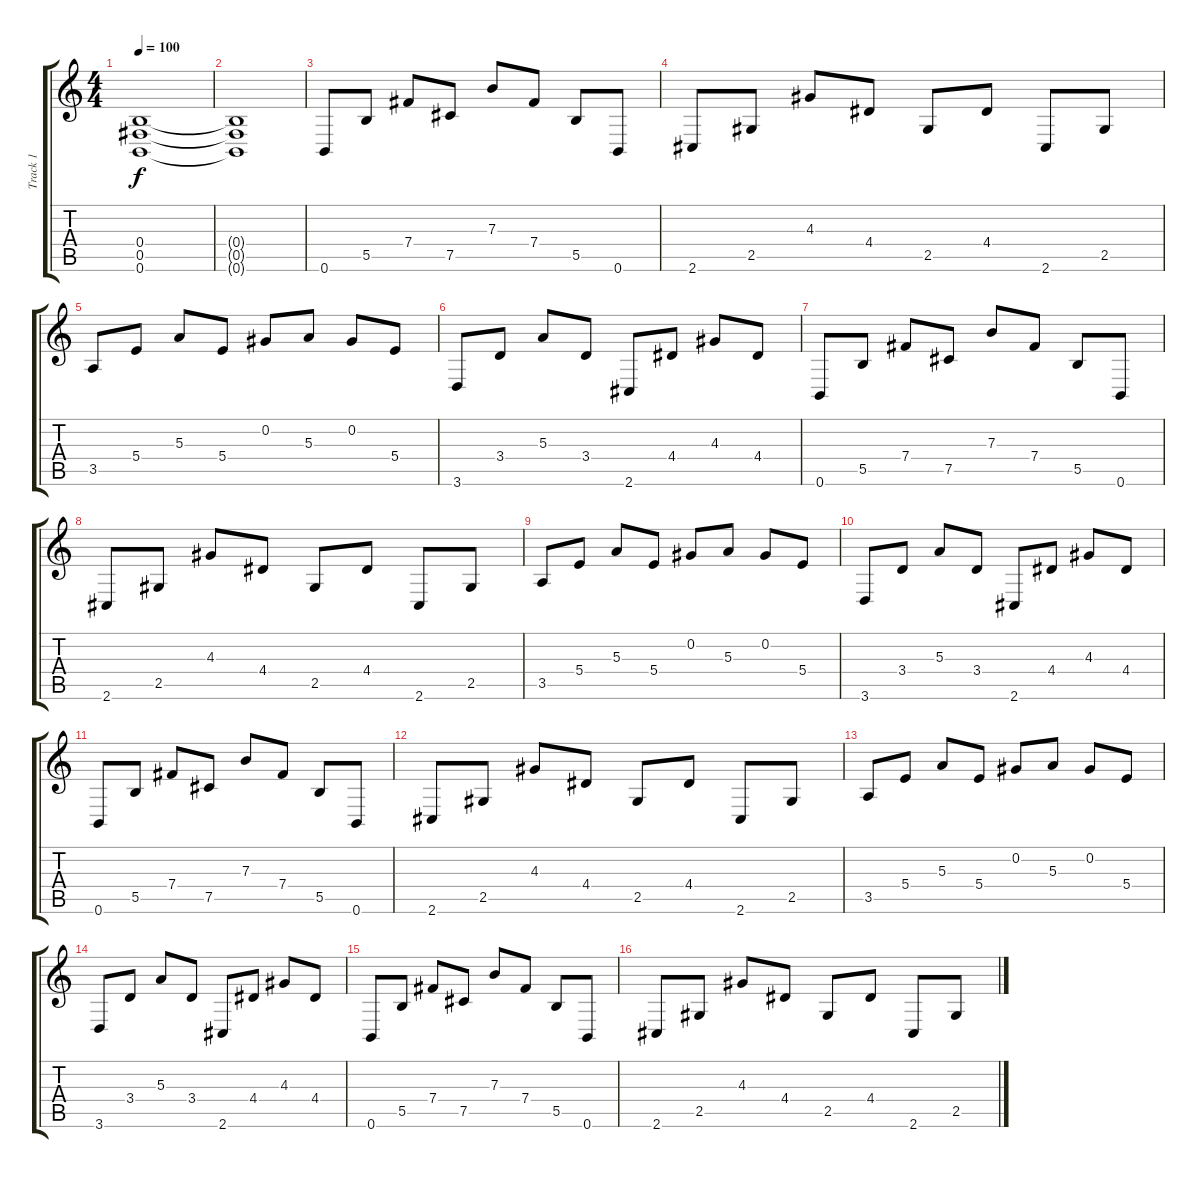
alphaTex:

\track ("Track 1" "Track 1") {instrument distortionguitar}
\staff {score tabs}
\tuning (Db4 Ab3 E3 B2 Gb2 B1) {hide}
\ts (4 4)
\tempo 100
\clef g2
\ks c
(0.4 0.5 0.6).1{dy f} |
(0.4{t} 0.5{t} 0.6{t}).1{volume 7} |
0.6.8{volume 16 instrument electricguitarjazz} 5.5.8 7.4.8 7.5.8 7.3.8 7.4.8 5.5.8 0.6.8 |
2.6.8 2.5.8 4.3.8 4.4.8 2.5.8 4.4.8 2.6.8 2.5.8 |
3.5.8 5.4.8 5.3.8 5.4.8 0.2.8 5.3.8 0.2.8 5.4.8 |
3.6.8 3.4.8 5.3.8 3.4.8 2.6.8 4.4.8 4.3.8 4.4.8 |
0.6.8 5.5.8 7.4.8 7.5.8 7.3.8 7.4.8 5.5.8 0.6.8 |
2.6.8 2.5.8 4.3.8 4.4.8 2.5.8 4.4.8 2.6.8 2.5.8 |
3.5.8 5.4.8 5.3.8 5.4.8 0.2.8 5.3.8 0.2.8 5.4.8 |
3.6.8 3.4.8 5.3.8 3.4.8 2.6.8 4.4.8 4.3.8 4.4.8 |
0.6.8 5.5.8 7.4.8 7.5.8 7.3.8 7.4.8 5.5.8 0.6.8 |
2.6.8 2.5.8 4.3.8 4.4.8 2.5.8 4.4.8 2.6.8 2.5.8 |
3.5.8 5.4.8 5.3.8 5.4.8 0.2.8 5.3.8 0.2.8 5.4.8 |
3.6.8 3.4.8 5.3.8 3.4.8 2.6.8 4.4.8 4.3.8 4.4.8 |
0.6.8 5.5.8 7.4.8 7.5.8 7.3.8 7.4.8 5.5.8 0.6.8 |
2.6.8 2.5.8 4.3.8 4.4.8 2.5.8 4.4.8 2.6.8 2.5.8
